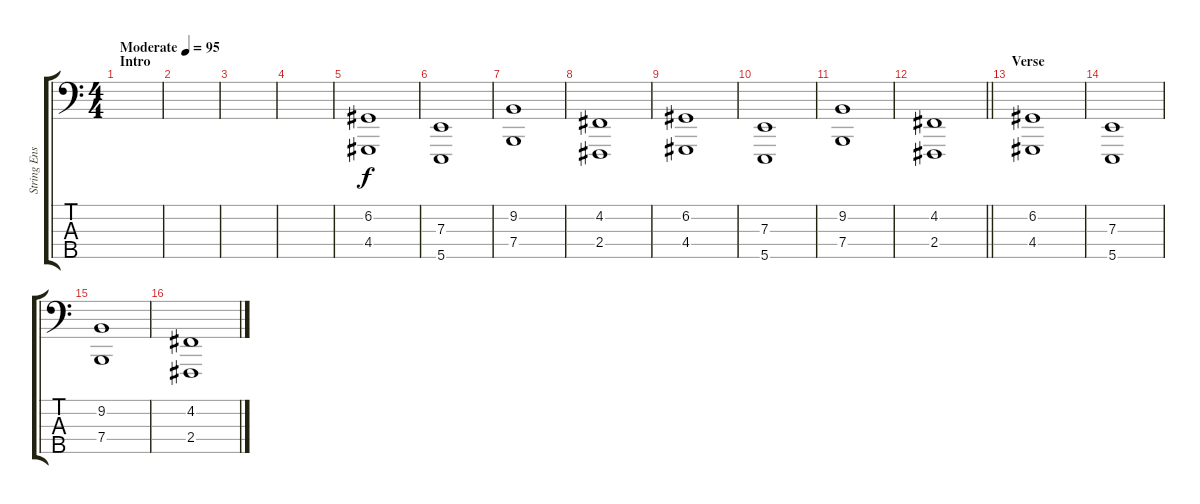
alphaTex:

\track ("String Ensemble" "String Ens") {instrument stringensemble1}
\staff {score tabs}
\tuning (G2 D2 A1 E1 B0) {hide}
\ts (4 4)
\section ("" "Intro ")
\tempo (95 "Moderate")
\clef f4
\ks c
|
|
|
|
(6.2 4.4).1 |
(7.3 5.5).1 |
(9.2 7.4).1 |
(4.2 2.4).1 |
(6.2 4.4).1 |
(7.3 5.5).1 |
(9.2 7.4).1 |
\barLineRight lightlight
(4.2 2.4).1 |
\section ("" "Verse ")
(6.2 4.4).1 |
(7.3 5.5).1 |
(9.2 7.4).1 |
(4.2 2.4).1
